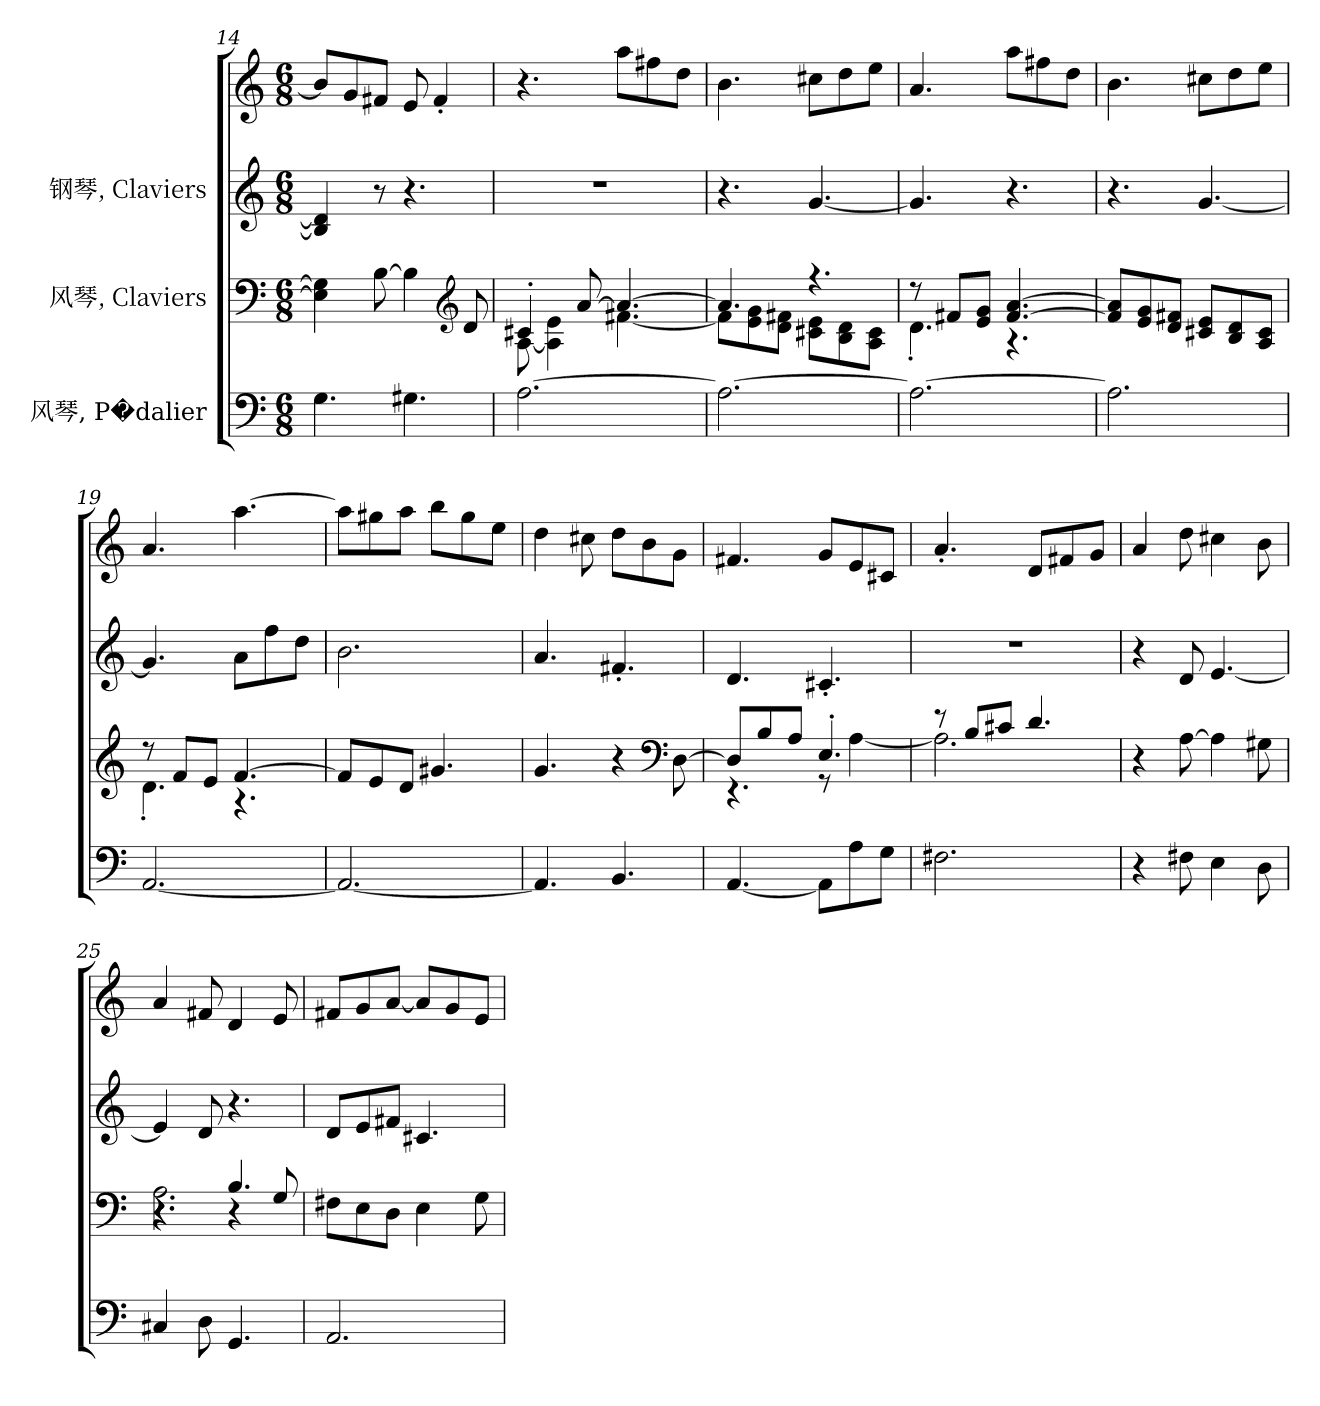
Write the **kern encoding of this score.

**kern	**kern	**kern	**kern
*part3	*part2	*part1	*part1
*staff4	*staff3	*staff2	*staff1
*I"风琴, P�dalier	*I"风琴, Claviers	*I"钢琴, Claviers	*
*clefF4	*clefF4	*clefG2	*clefG2
*k[]	*k[]	*k[]	*k[]
*M6/8	*M6/8	*M6/8	*M6/8
=14	=14	=14	=14
4.G\	4E\] 4G\]	4B/] 4d/]	8b/L]
.	.	.	8g/
.	[8B\	8r	8f#X/J
4.G#X\	4B\]	4.r	8e/
.	.	.	4f#'/
*	*clefG2	*	*
.	8d/	.	.
!!LO:PB:g=z
=15	=15	=15	=15
*	*^	*	*
[2.A\	4c#X'/	[8A\	2.r	4.r
.	.	4A\] 4e\	.	.
.	[8a/	.	.	.
.	4.a/_	[4.f#X\	.	8aa\L
.	.	.	.	8ff#X\
.	.	.	.	8dd\J
=16	=16	=16	=16	=16
2.A\_	4.a/]	8f#\L]	4.r	4.b\
.	.	8e\ 8g\	.	.
.	.	8d\ 8f#X\J	.	.
.	4.r	8c#X\ 8e\L	[4.g/	8cc#X\L
.	.	8B\ 8d\	.	8dd\
.	.	8A\ 8c#\J	.	8ee\J
=17	=17	=17	=17	=17
2.A\_	8r	4.d'\	4.g/]	4.a/
.	8f#X/L	.	.	.
.	8e/ 8g/J	.	.	.
.	[4.f#/ [4.a/	4.r	4.r	8aa\L
.	.	.	.	8ff#X\
.	.	.	.	8dd\J
*	*v	*v	*	*
=18	=18	=18	=18
2.A\]	8f#/] 8a/]L	4.r	4.b\
.	8e/ 8g/	.	.
.	8d/ 8f#X/J	.	.
.	8c#X/ 8e/L	[4.g/	8cc#X\L
.	8B/ 8d/	.	8dd\
.	8A/ 8c#/J	.	8ee\J
!!LO:LB:g=z
=19	=19	=19	=19
*	*^	*	*
[2.AA/	8r	4.d'\	4.g/]	4.a/
.	8f/L	.	.	.
.	8e/J	.	.	.
.	[4.f/	4.r	8a\L	[4.aa\
.	.	.	8ff\	.
.	.	.	8dd\J	.
*	*v	*v	*	*
=20	=20	=20	=20
2.AA/_	8f/L]	2.b\	8aa\L]
.	8e/	.	8gg#X\
.	8d/J	.	8aa\J
.	4.g#X/	.	8bb\L
.	.	.	8gg#\
.	.	.	8ee\J
=21	=21	=21	=21
4.AA/]	4.g/	4.a/	4dd\
.	.	.	8cc#X\
4.BB/	4r	4.f#X'/	8dd\L
.	.	.	8b\
*	*clefF4	*	*
.	[8D\	.	8g\J
=22	=22	=22	=22
*	*^	*	*
[4.AA/	8D/L]	4.r	4.d/	4.f#X/
.	8B/	.	.	.
.	8A/J	.	.	.
8AA\L]	4.E'/	8r	4.c#X'/	8g/L
8A\	.	[4A\	.	8e/
8G\J	.	.	.	8c#X/J
=23	=23	=23	=23	=23
2.F#X\	8r	2.A\]	2.r	4.a'/
.	8B/L	.	.	.
.	8c#X/J	.	.	.
.	4.d/	.	.	8d/L
.	.	.	.	8f#X/
.	.	.	.	8g/J
*	*v	*v	*	*
!!LO:LB:g=z
=24	=24	=24	=24
4r	4r	4r	4a/
8F#X\	[8A\	8d/	8dd\
4E\	4A\]	[4.e/	4cc#X\
8D\	8G#X\	.	8b\
=25	=25	=25	=25
*	*^	*	*
*	*	*^	*	*
4C#X/	4.r	2.A\	4.r	4e/]	4a/
8D\	.	.	.	8d/	8f#X/
4.GG/	4.B/	.	4r	4.r	4d/
.	.	.	8G/	.	8e/
*	*v	*v	*v	*	*
=26	=26	=26	=26
2.AA/	8F#X\L	8d/L	8f#X/L
.	8E\	8e/	8g/
.	8D\J	8f#X/J	[8a/J
.	4E\	4.c#X/	8a/L]
.	.	.	8g/
.	8G\	.	8e/J
=	=	=	=
*-	*-	*-	*-
